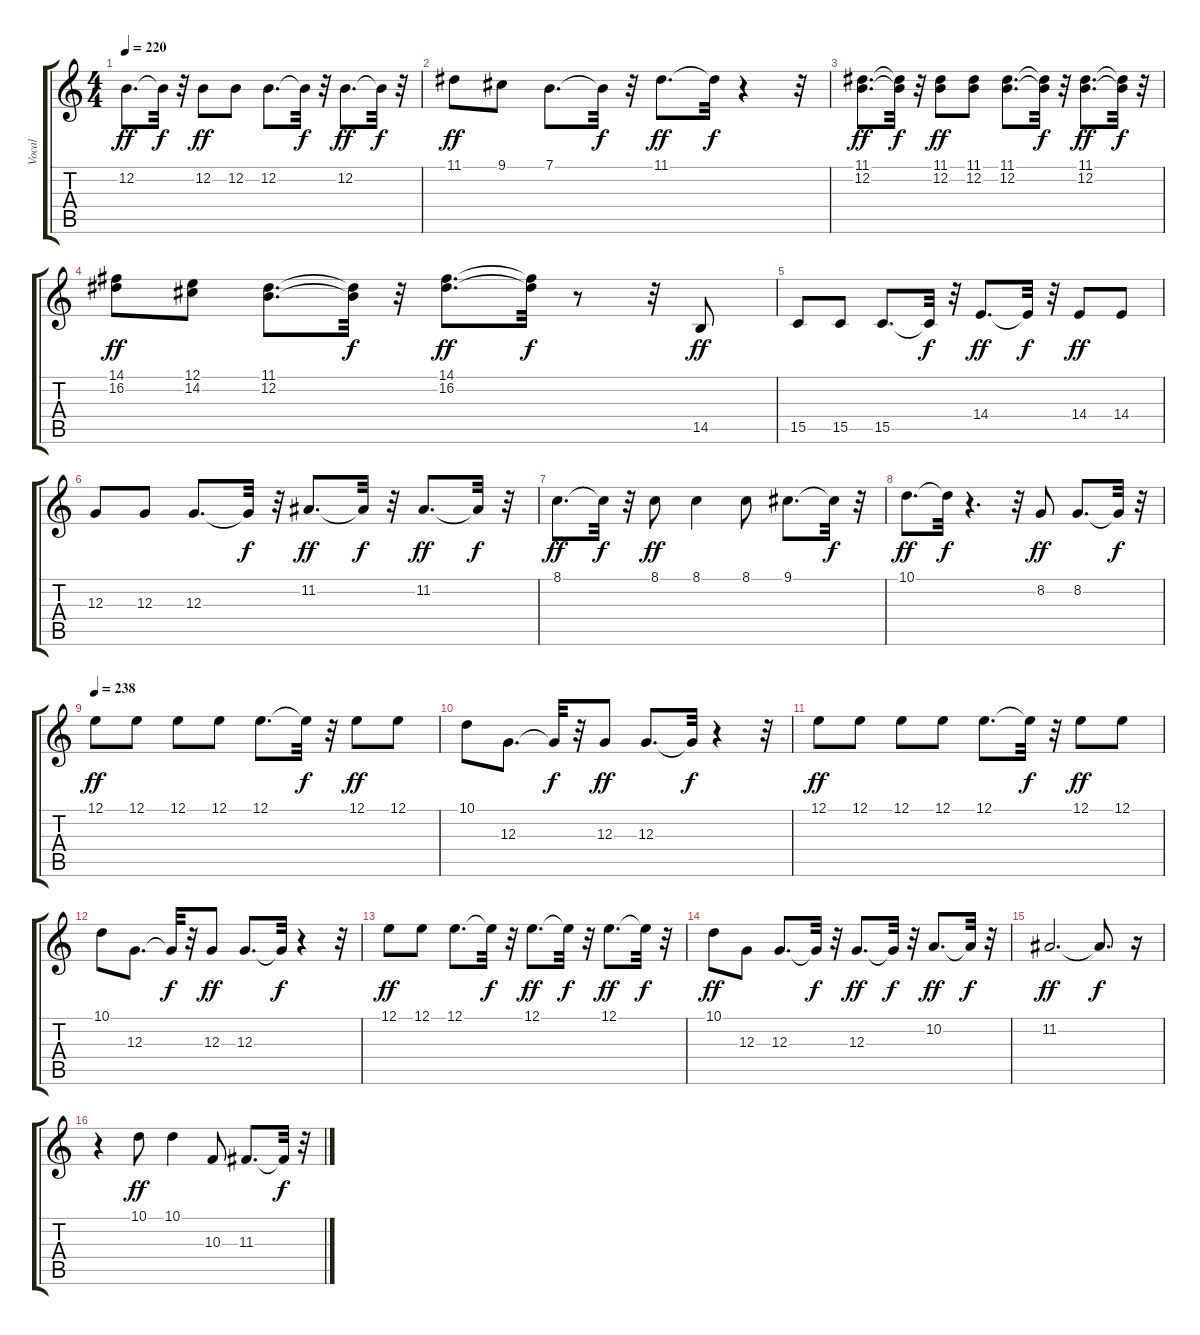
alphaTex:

\track ("Vocal" "Vocal") {instrument choiraahs}
\staff {score tabs}
\tuning (E4 B3 G3 D3 A2 E2) {hide}
\ts (4 4)
\tempo 220
\clef g2
\ks c
12.2.8{d dy ff} 12.2{t}.32{dy f} r.32 12.2.8{dy ff} 12.2.8 12.2.8{d} 12.2{t}.32{dy f} r.32 12.2.8{d dy ff} 12.2{t}.32{dy f} r.32 |
11.1.8{dy ff} 9.1.8 7.1.8{d} 7.1{t}.32{dy f} r.32 11.1.8{d dy ff} 11.1{t}.32{dy f} r.4 r.32 |
(11.1 12.2).8{d dy ff} (11.1{t} 12.2{t}).32{dy f} r.32 (11.1 12.2).8{dy ff} (11.1 12.2).8 (11.1 12.2).8{d} (11.1{t} 12.2{t}).32{dy f} r.32 (11.1 12.2).8{d dy ff} (11.1{t} 12.2{t}).32{dy f} r.32 |
(14.1 16.2).8{dy ff} (12.1 14.2).8 (11.1 12.2).8{d} (11.1{t} 12.2{t}).32{dy f} r.32 (14.1 16.2).8{d dy ff} (14.1{t} 16.2{t}).32{dy f} r.8 r.32 14.5.8{dy ff} |
15.5.8 15.5.8 15.5.8{d} 15.5{t}.32{dy f} r.32 14.4.8{d dy ff} 14.4{t}.32{dy f} r.32 14.4.8{dy ff} 14.4.8 |
12.3.8 12.3.8 12.3.8{d} 12.3{t}.32{dy f} r.32 11.2.8{d dy ff} 11.2{t}.32{dy f} r.32 11.2.8{d dy ff} 11.2{t}.32{dy f} r.32 |
8.1.8{d dy ff} 8.1{t}.32{dy f} r.32 8.1.8{dy ff} 8.1.4 8.1.8 9.1.8{d} 9.1{t}.32{dy f} r.32 |
10.1.8{d dy ff} 10.1{t}.32{dy f} r.4{d} r.32 8.2.8{dy ff} 8.2.8{d} 8.2{t}.32{dy f} r.32 |
\tempo 238
12.1.8{dy ff} 12.1.8 12.1.8 12.1.8 12.1.8{d} 12.1{t}.32{dy f} r.32 12.1.8{dy ff} 12.1.8 |
10.1.8 12.3.8{d} 12.3{t}.32{dy f} r.32 12.3.8{dy ff} 12.3.8{d} 12.3{t}.32{dy f} r.4 r.32 |
12.1.8{dy ff} 12.1.8 12.1.8 12.1.8 12.1.8{d} 12.1{t}.32{dy f} r.32 12.1.8{dy ff} 12.1.8 |
10.1.8 12.3.8{d} 12.3{t}.32{dy f} r.32 12.3.8{dy ff} 12.3.8{d} 12.3{t}.32{dy f} r.4 r.32 |
12.1.8{dy ff} 12.1.8 12.1.8{d} 12.1{t}.32{dy f} r.32 12.1.8{d dy ff} 12.1{t}.32{dy f} r.32 12.1.8{d dy ff} 12.1{t}.32{dy f} r.32 |
10.1.8{dy ff} 12.3.8 12.3.8{d} 12.3{t}.32{dy f} r.32 12.3.8{d dy ff} 12.3{t}.32{dy f} r.32 10.2.8{d dy ff} 10.2{t}.32{dy f} r.32 |
11.2.2{d dy ff} 11.2{t}.8{d dy f} r.16 |
r.4 10.1.8{dy ff} 10.1.4 10.3.8 11.3.8{d} 11.3{t}.32{dy f} r.32
